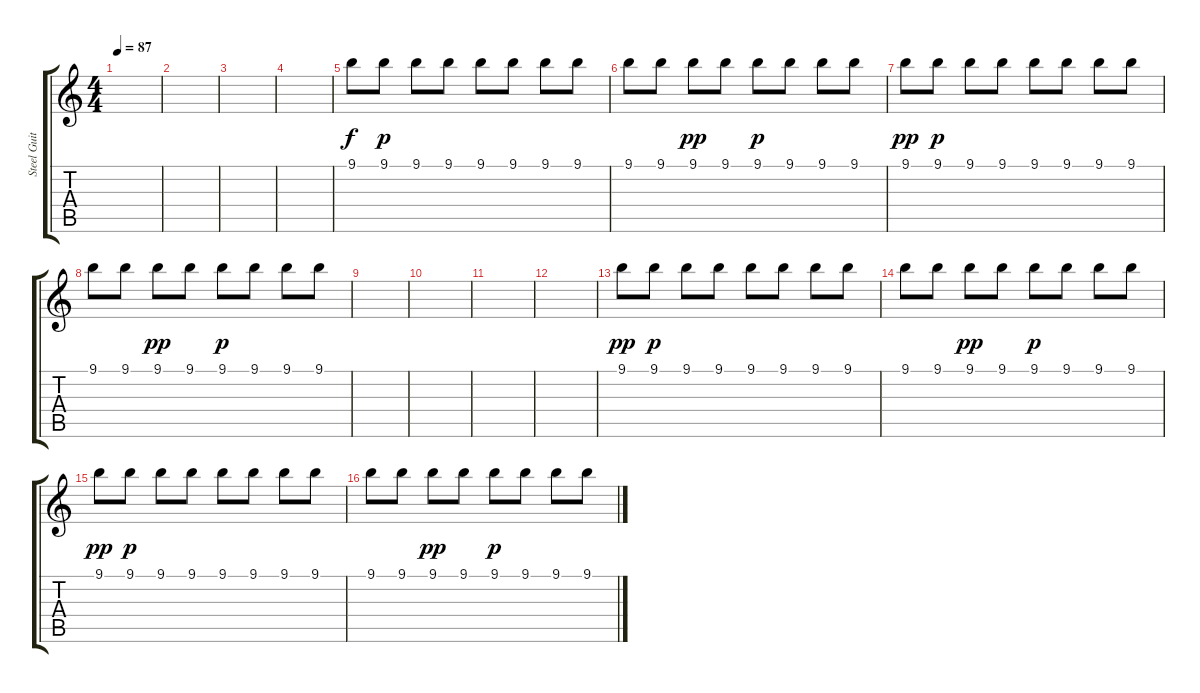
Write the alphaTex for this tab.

\track ("Steel Guitar" "Steel Guit") {instrument acousticguitarnylon}
\staff {score tabs}
\tuning (D4 A3 F3 C3 G2 C2) {hide}
\ts (4 4)
\tempo 87
\clef g2
\ks c
|
|
|
|
9.1.8 9.1.8{dy p} 9.1.8 9.1.8 9.1.8 9.1.8 9.1.8 9.1.8 |
9.1.8 9.1.8 9.1.8{dy pp} 9.1.8 9.1.8{dy p} 9.1.8 9.1.8 9.1.8 |
9.1.8{dy pp} 9.1.8{dy p} 9.1.8 9.1.8 9.1.8 9.1.8 9.1.8 9.1.8 |
9.1.8 9.1.8 9.1.8{dy pp} 9.1.8 9.1.8{dy p} 9.1.8 9.1.8 9.1.8 |
|
|
|
|
9.1.8{dy pp} 9.1.8{dy p} 9.1.8 9.1.8 9.1.8 9.1.8 9.1.8 9.1.8 |
9.1.8 9.1.8 9.1.8{dy pp} 9.1.8 9.1.8{dy p} 9.1.8 9.1.8 9.1.8 |
9.1.8{dy pp} 9.1.8{dy p} 9.1.8 9.1.8 9.1.8 9.1.8 9.1.8 9.1.8 |
9.1.8 9.1.8 9.1.8{dy pp} 9.1.8 9.1.8{dy p} 9.1.8 9.1.8 9.1.8
